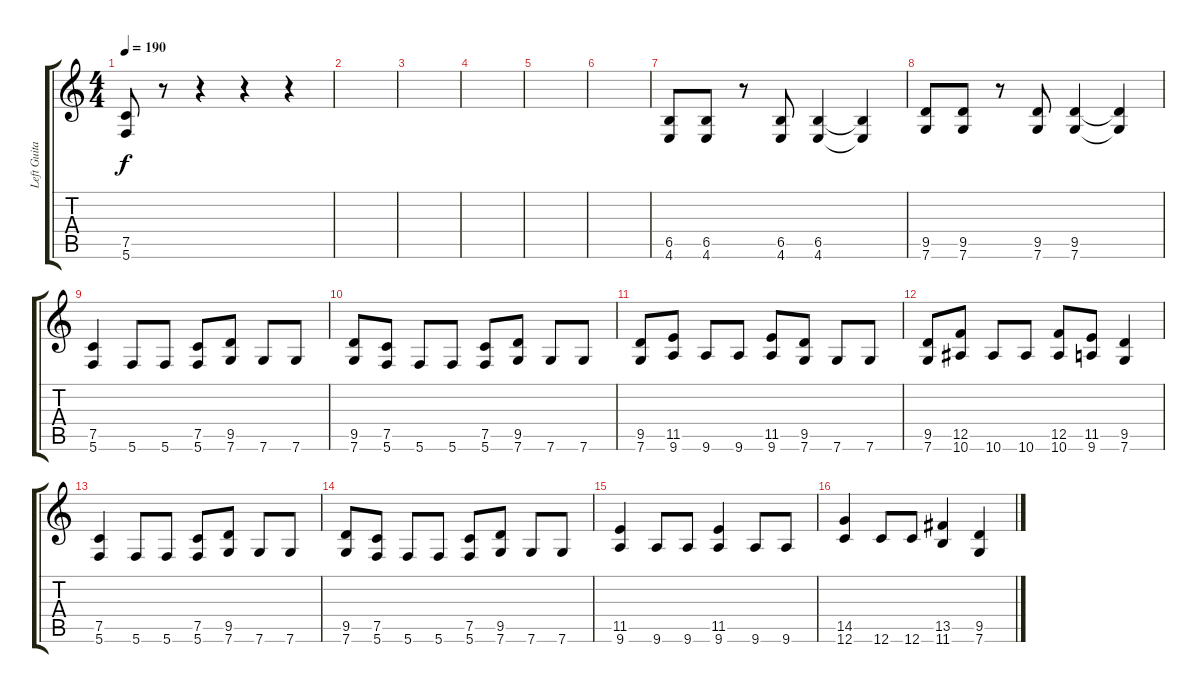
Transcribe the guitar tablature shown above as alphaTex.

\track ("Left Guitar" "Left Guita") {instrument distortionguitar}
\staff {score tabs}
\tuning (C4 G3 Eb3 Bb2 F2 C2) {hide}
\ts (4 4)
\tempo 190
\clef g2
\ks c
(7.5 5.6).8{dy f} r.8 r.4 r.4 r.4 |
|
|
|
|
|
(6.5 4.6).8 (6.5 4.6).8 r.8 (6.5 4.6).8 (6.5 4.6).4 (6.5{t} 4.6{t}).4 |
(9.5 7.6).8 (9.5 7.6).8 r.8 (9.5 7.6).8 (9.5 7.6).4 (9.5{t} 7.6{t}).4 |
(7.5 5.6).4 5.6.8 5.6.8 (7.5 5.6).8 (9.5 7.6).8 7.6.8 7.6.8 |
(9.5 7.6).8 (7.5 5.6).8 5.6.8 5.6.8 (7.5 5.6).8 (9.5 7.6).8 7.6.8 7.6.8 |
(9.5 7.6).8 (11.5 9.6).8 9.6.8 9.6.8 (11.5 9.6).8 (9.5 7.6).8 7.6.8 7.6.8 |
(9.5 7.6).8 (12.5 10.6).8 10.6.8 10.6.8 (12.5 10.6).8 (11.5 9.6).8 (9.5 7.6).4 |
(7.5 5.6).4 5.6.8 5.6.8 (7.5 5.6).8 (9.5 7.6).8 7.6.8 7.6.8 |
(9.5 7.6).8 (7.5 5.6).8 5.6.8 5.6.8 (7.5 5.6).8 (9.5 7.6).8 7.6.8 7.6.8 |
(11.5 9.6).4 9.6.8 9.6.8 (11.5 9.6).4 9.6.8 9.6.8 |
(14.5 12.6).4 12.6.8 12.6.8 (13.5 11.6).4 (9.5 7.6).4
